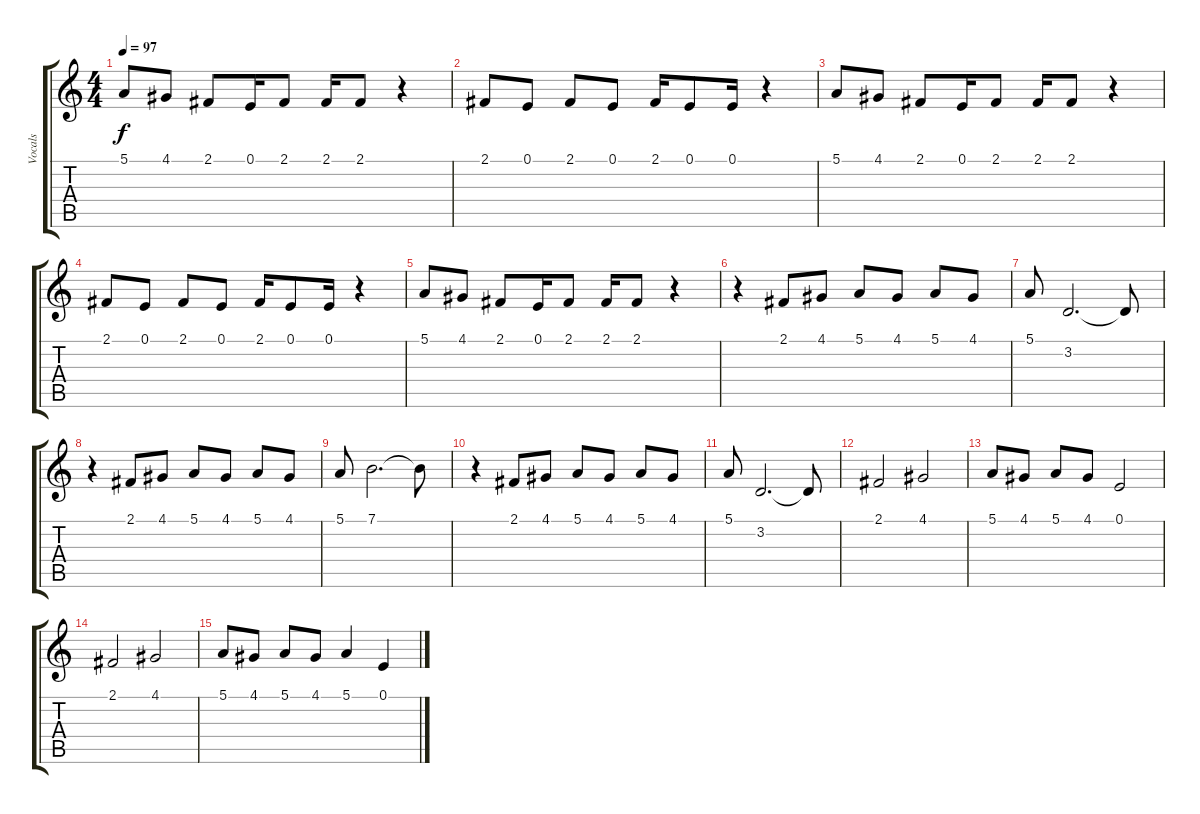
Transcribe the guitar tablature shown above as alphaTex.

\track ("Vocals" "Vocals") {instrument tenorsax}
\staff {score tabs}
\tuning (E4 B3 G3 D3 A2 E2) {hide}
\ts (4 4)
\tempo 97
\clef g2
\ks c
5.1.8{dy f} 4.1.8 2.1.8 0.1.16 2.1.8 2.1.16 2.1.8 r.4 |
2.1.8{volume 16} 0.1.8 2.1.8 0.1.8 2.1.16 0.1.8 0.1.16 r.4 |
5.1.8 4.1.8 2.1.8 0.1.16 2.1.8 2.1.16 2.1.8 r.4 |
2.1.8{volume 16} 0.1.8 2.1.8 0.1.8 2.1.16 0.1.8 0.1.16 r.4 |
5.1.8 4.1.8 2.1.8 0.1.16 2.1.8 2.1.16 2.1.8 r.4 |
r.4 2.1.8 4.1.8 5.1.8 4.1.8 5.1.8 4.1.8 |
5.1.8 3.2.2{d} 3.2{t}.8 |
r.4 2.1.8 4.1.8 5.1.8 4.1.8 5.1.8 4.1.8 |
5.1.8 7.1.2{d} 7.1{t}.8 |
r.4 2.1.8 4.1.8 5.1.8 4.1.8 5.1.8 4.1.8 |
5.1.8 3.2.2{d} 3.2{t}.8 |
2.1.2 4.1.2 |
5.1.8 4.1.8 5.1.8 4.1.8 0.1.2 |
2.1.2 4.1.2 |
5.1.8 4.1.8 5.1.8 4.1.8 5.1.4 0.1.4
